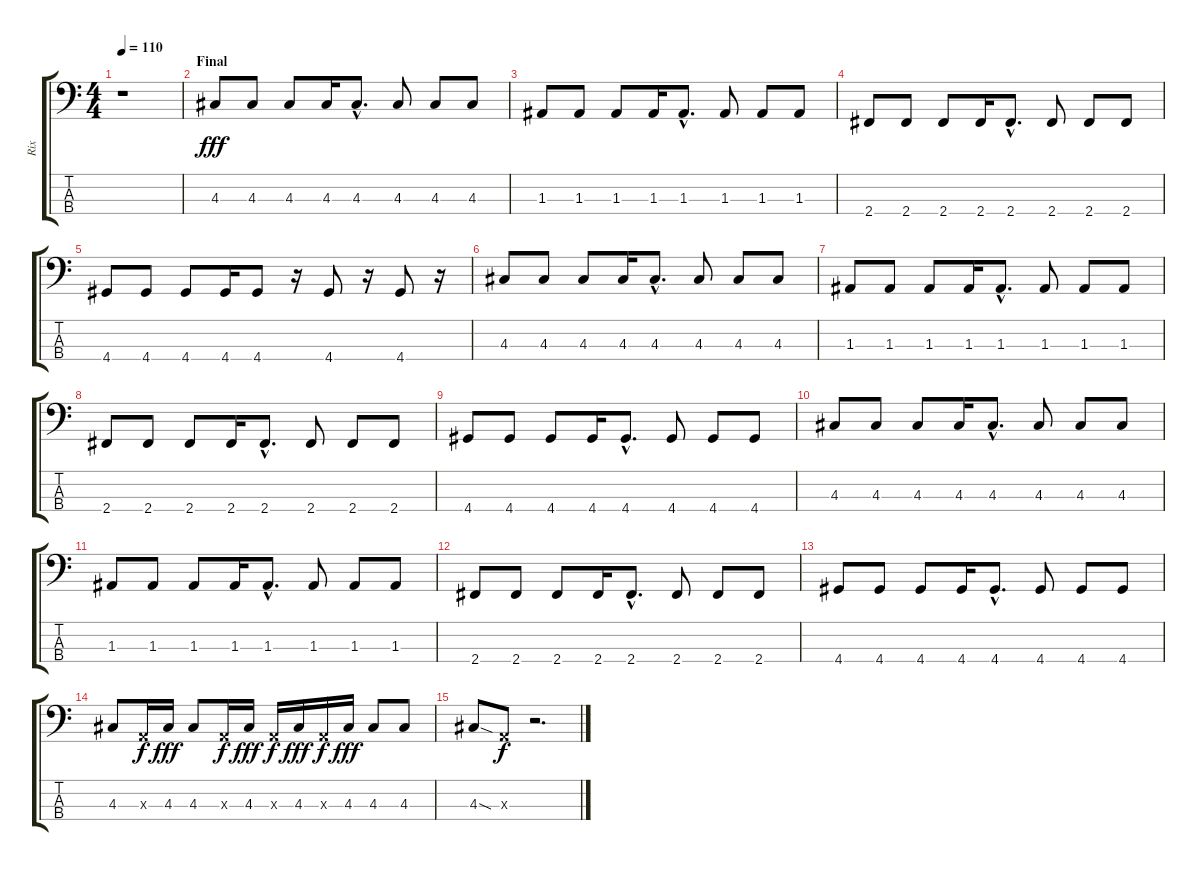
\track ("Rix" "Rix") {instrument electricbasspick}
\staff {score tabs}
\tuning (G2 D2 A1 E1) {hide}
\ts (4 4)
\tempo 110
\clef f4
\ks c
r.1{dy fff} |
\section ("" "Final")
4.3.8{volume 16} 4.3.8 4.3.8 4.3.16 4.3{hac}.8{d} 4.3.8 4.3.8 4.3.8 |
1.3.8 1.3.8 1.3.8 1.3.16 1.3{hac}.8{d} 1.3.8 1.3.8 1.3.8 |
2.4.8 2.4.8 2.4.8 2.4.16 2.4{hac}.8{d} 2.4.8 2.4.8 2.4.8 |
4.4.8 4.4.8 4.4.8 4.4.16 4.4.8 r.16 4.4.8 r.16 4.4.8 r.16 |
4.3.8 4.3.8 4.3.8 4.3.16 4.3{hac}.8{d} 4.3.8 4.3.8 4.3.8 |
1.3.8 1.3.8 1.3.8 1.3.16 1.3{hac}.8{d} 1.3.8 1.3.8 1.3.8 |
2.4.8 2.4.8 2.4.8 2.4.16 2.4{hac}.8{d} 2.4.8 2.4.8 2.4.8 |
4.4.8 4.4.8 4.4.8 4.4.16 4.4{hac}.8{d} 4.4.8 4.4.8 4.4.8 |
4.3.8 4.3.8 4.3.8 4.3.16 4.3{hac}.8{d} 4.3.8 4.3.8 4.3.8 |
1.3.8 1.3.8 1.3.8 1.3.16 1.3{hac}.8{d} 1.3.8 1.3.8 1.3.8 |
2.4.8 2.4.8 2.4.8 2.4.16 2.4{hac}.8{d} 2.4.8 2.4.8 2.4.8 |
4.4.8 4.4.8 4.4.8 4.4.16 4.4{hac}.8{d} 4.4.8 4.4.8 4.4.8 |
4.3.8 0.3{x}.16{dy f} 4.3.16{dy fff} 4.3.8 0.3{x}.16{dy f} 4.3.16{dy fff} 0.3{x}.16{dy f} 4.3.16{dy fff} 0.3{x}.16{dy f} 4.3.16{dy fff} 4.3.8 4.3.8 |
4.3{sod}.8 0.3{x}.8{dy f} r.2{d}
